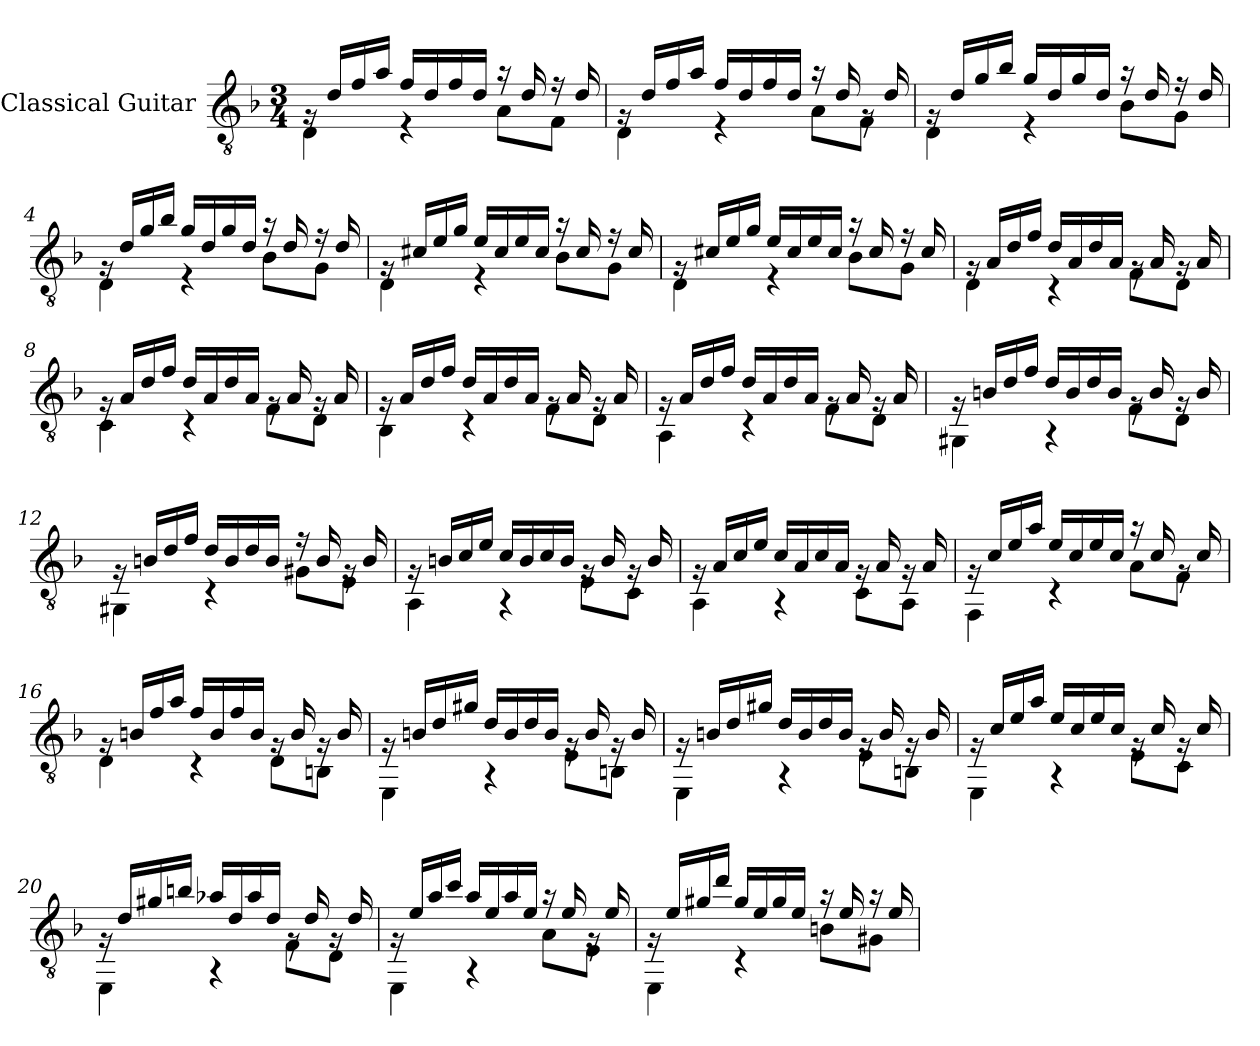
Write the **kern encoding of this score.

**kern
*part1
*staff1
*I"Classical Guitar
*I'Guit.
*clefGv2
*k[b-]
*M3/4
*MM78
=1
*^
16rG	4D\
16d/LL	.
16f/	.
16a/JJ	.
16f/LL	4r
16d/	.
16f/	.
16d/JJ	.
16r	8A\L
16d/	.
16r	8F\J
16d/	.
=2	=2
16rG	4D\
16d/LL	.
16f/	.
16a/JJ	.
16f/LL	4r
16d/	.
16f/	.
16d/JJ	.
16r	8A\L
16d/	.
16rG	8F\J
16d/	.
=3	=3
16rG	4D\
16d/LL	.
16g/	.
16b-/JJ	.
16g/LL	4r
16d/	.
16g/	.
16d/JJ	.
16r	8B-\L
16d/	.
16r	8G\J
16d/	.
!!LO:LB:g=z	!!
=4	=4
16rG	4D\
16d/LL	.
16g/	.
16b-/JJ	.
16g/LL	4r
16d/	.
16g/	.
16d/JJ	.
16r	8B-\L
16d/	.
16r	8G\J
16d/	.
=5	=5
16rG	4D\
16c#X/LL	.
16e/	.
16g/JJ	.
16e/LL	4r
16c#/	.
16e/	.
16c#/JJ	.
16r	8B-\L
16c#/	.
16r	8G\J
16c#/	.
=6	=6
16rG	4D\
16c#X/LL	.
16e/	.
16g/JJ	.
16e/LL	4r
16c#/	.
16e/	.
16c#/JJ	.
16r	8B-\L
16c#/	.
16r	8G\J
16c#/	.
!!LO:LB:g=z	!!
=7	=7
16rG	4D\
16A/LL	.
16d/	.
16f/JJ	.
16d/LL	4r
16A/	.
16d/	.
16A/JJ	.
16rG	8F\L
16A/	.
16rG	8D\J
16A/	.
=8	=8
16rG	4C\
16A/LL	.
16d/	.
16f/JJ	.
16d/LL	4r
16A/	.
16d/	.
16A/JJ	.
16rG	8F\L
16A/	.
16rG	8D\J
16A/	.
=9	=9
16rG	4BB-\
16A/LL	.
16d/	.
16f/JJ	.
16d/LL	4r
16A/	.
16d/	.
16A/JJ	.
16rG	8F\L
16A/	.
16rG	8D\J
16A/	.
!!LO:LB:g=z	!!
=10	=10
16rG	4AA\
16A/LL	.
16d/	.
16f/JJ	.
16d/LL	4r
16A/	.
16d/	.
16A/JJ	.
16rG	8F\L
16A/	.
16rG	8D\J
16A/	.
=11	=11
16rG	4GG#X\
16Bn/LL	.
16d/	.
16f/JJ	.
16d/LL	4r
16B/	.
16d/	.
16B/JJ	.
16rG	8F\L
16B/	.
16rG	8D\J
16B/	.
=12	=12
16rG	4GG#X\
16Bn/LL	.
16d/	.
16f/JJ	.
16d/LL	4r
16B/	.
16d/	.
16B/JJ	.
16r	8G#X\L
16B/	.
16rG	8E\J
16B/	.
!!LO:LB:g=z	!!
=13	=13
16rG	4AA\
16Bn/LL	.
16c/	.
16e/JJ	.
16c/LL	4r
16B/	.
16c/	.
16B/JJ	.
16rG	8E\L
16B/	.
16rG	8C\J
16B/	.
=14	=14
16rG	4AA\
16A/LL	.
16c/	.
16e/JJ	.
16c/LL	4r
16A/	.
16c/	.
16A/JJ	.
16rG	8C\L
16A/	.
16rG	8AA\J
16A/	.
=15	=15
16rG	4FF\
16c/LL	.
16e/	.
16a/JJ	.
16e/LL	4r
16c/	.
16e/	.
16c/JJ	.
16r	8A\L
16c/	.
16rG	8F\J
16c/	.
!!LO:LB:g=z	!!
=16	=16
16rG	4D\
16Bn/LL	.
16f/	.
16a/JJ	.
16f/LL	4r
16B/	.
16f/	.
16B/JJ	.
16rG	8D\L
16B/	.
16rG	8BBn\J
16B/	.
=17	=17
16rG	4EE\
16Bn/LL	.
16d/	.
16g#X/JJ	.
16d/LL	4r
16B/	.
16d/	.
16B/JJ	.
16rG	8E\L
16B/	.
16rG	8BBn\J
16B/	.
=18	=18
16rG	4EE\
16Bn/LL	.
16d/	.
16g#X/JJ	.
16d/LL	4r
16B/	.
16d/	.
16B/JJ	.
16rG	8E\L
16B/	.
16rG	8BBn\J
16B/	.
!!LO:LB:g=z	!!
=19	=19
16rG	4EE\
16c/LL	.
16e/	.
16a/JJ	.
16e/LL	4r
16c/	.
16e/	.
16c/JJ	.
16rG	8E\L
16c/	.
16rG	8C\J
16c/	.
=20	=20
16rG	4EE\
16d/LL	.
16g#X/	.
16bn/JJ	.
16a-X/LL	4r
16d/	.
16a-/	.
16d/JJ	.
16rG	8F\L
16d/	.
16rG	8D\J
16d/	.
=21	=21
16rG	4EE\
16e/LL	.
16a/	.
16cc/JJ	.
16a/LL	4r
16e/	.
16a/	.
16e/JJ	.
16r	8A\L
16e/	.
16rG	8E\J
16e/	.
!!LO:LB:g=z	!!
=22	=22
16rG	4EE\
16e/LL	.
16g#X/	.
16dd/JJ	.
16g#/LL	4r
16e/	.
16g#/	.
16e/JJ	.
16r	8Bn\L
16e/	.
16r	8G#X\J
16e/	.
*v	*v
=
*-
